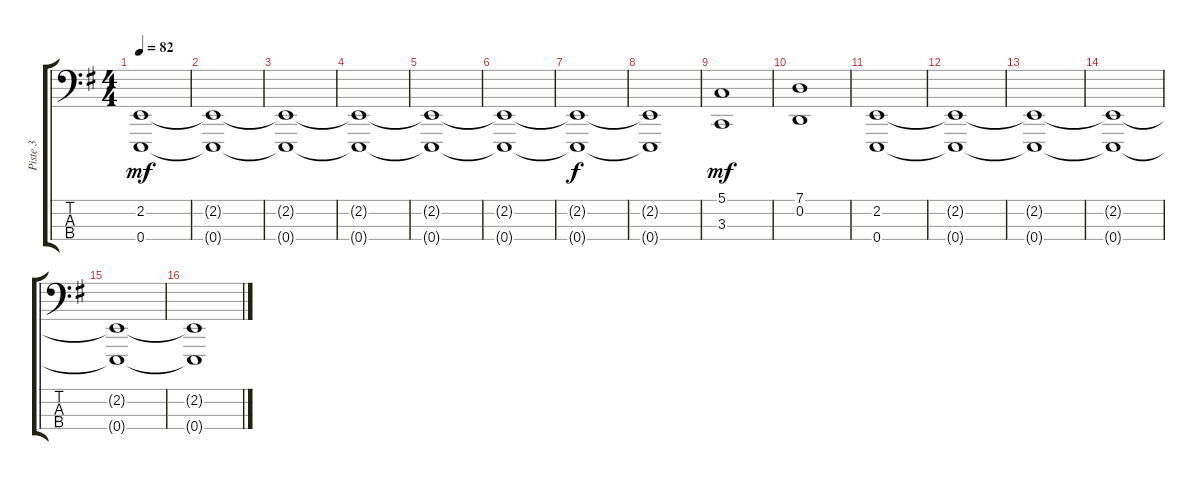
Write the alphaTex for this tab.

\track ("Piste 3" "Piste 3") {instrument lead8bassandlead}
\staff {score tabs}
\tuning (G2 D2 A1 E1) {hide}
\ts (4 4)
\tempo 82
\clef f4
\ks g
(2.2{t} 0.4{t}).1{dy mf} |
(2.2{t} 0.4{t}).1 |
(2.2{t} 0.4{t}).1 |
(2.2{t} 0.4{t}).1 |
(2.2{t} 0.4{t}).1 |
(2.2{t} 0.4{t}).1 |
(2.2{t} 0.4{t}).1{dy f} |
(2.2{t} 0.4{t}).1 |
(5.1 3.3).1{dy mf} |
(7.1 0.2).1 |
(2.2 0.4).1 |
(2.2{t} 0.4{t}).1 |
(2.2{t} 0.4{t}).1 |
(2.2{t} 0.4{t}).1 |
(2.2{t} 0.4{t}).1 |
(2.2{t} 0.4{t}).1
